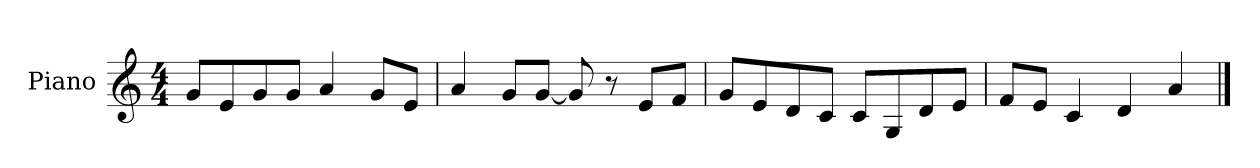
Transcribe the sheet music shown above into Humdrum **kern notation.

**kern
*part1
*staff1
*I"Piano
*I'Pno.
*clefG2
*k[]
*M4/4
=1
8g/L
8e/
8g/
8g/J
4a/
8g/L
8e/J
=2
4a/
8g/L
[8g/J
8g/]
8r
8e/L
8f/J
=3
8g/L
8e/
8d/
8c/J
8c/L
8G/
8d/
8e/J
=4
8f/L
8e/J
4c/
4d/
4a/
==
*-
